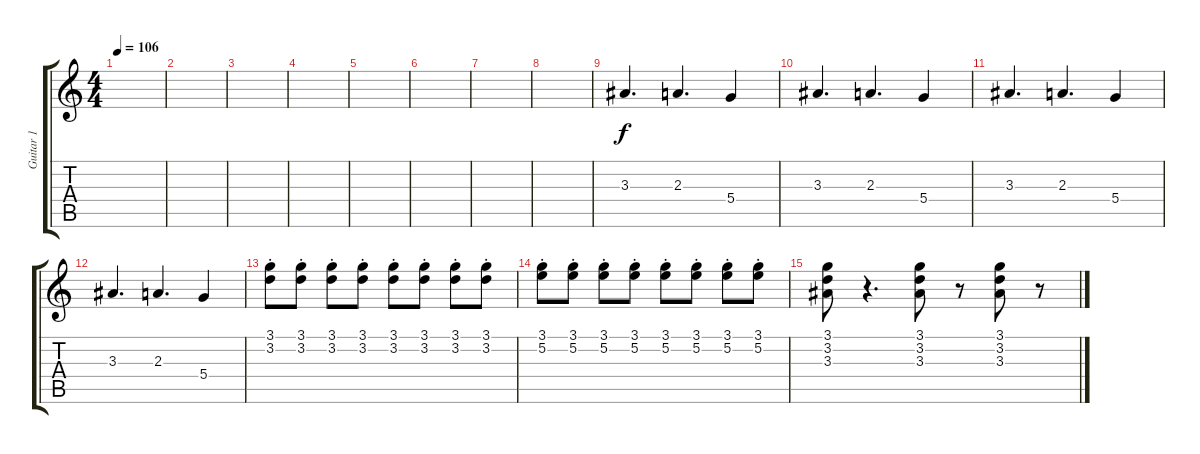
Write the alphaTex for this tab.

\track ("Guitar 1" "Guitar 1") {instrument overdrivenguitar}
\staff {score tabs}
\tuning (E4 B3 G3 D3 A2 E2) {hide}
\ts (4 4)
\tempo 106
\clef g2
\ks c
|
|
|
|
|
|
|
|
3.3.4{d} 2.3.4{d} 5.4.4 |
3.3.4{d} 2.3.4{d} 5.4.4 |
3.3.4{d} 2.3.4{d} 5.4.4 |
3.3.4{d} 2.3.4{d} 5.4.4 |
(3.1{st} 3.2{st}).8{volume 3} (3.1{st} 3.2{st}).8{volume 10} (3.1{st} 3.2{st}).8 (3.1{st} 3.2{st}).8 (3.1{st} 3.2{st}).8 (3.1{st} 3.2{st}).8 (3.1{st} 3.2{st}).8 (3.1{st} 3.2{st}).8 |
(3.1{st} 5.2{st}).8 (3.1{st} 5.2{st}).8 (3.1{st} 5.2{st}).8 (3.1{st} 5.2{st}).8 (3.1{st} 5.2{st}).8 (3.1{st} 5.2{st}).8 (3.1{st} 5.2{st}).8 (3.1{st} 5.2{st}).8 |
(3.1 3.2 3.3).8 r.4{d} (3.1 3.2 3.3).8 r.8 (3.1 3.2 3.3).8 r.8
